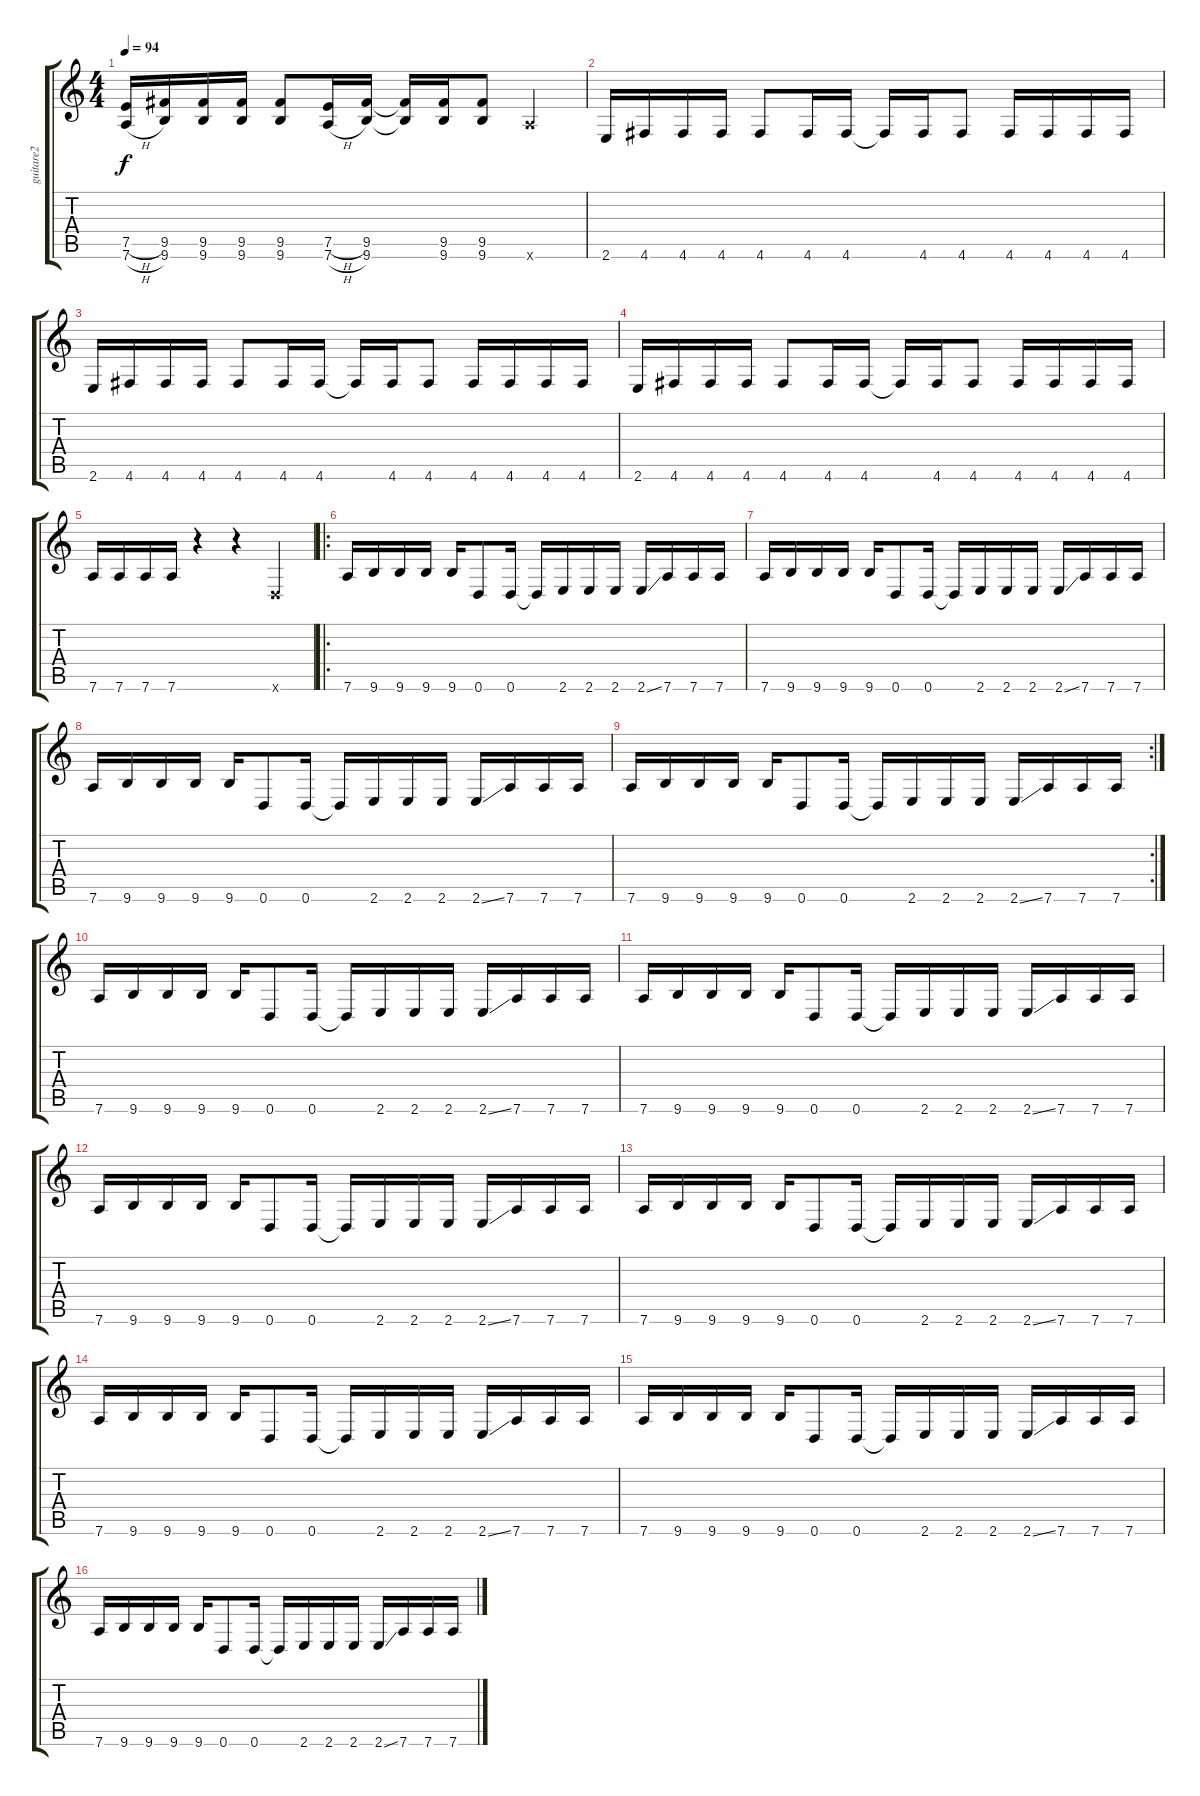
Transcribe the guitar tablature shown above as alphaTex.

\track ("guitare2" "guitare2") {instrument distortionguitar}
\staff {score tabs}
\tuning (E4 B3 G3 D3 A2 D2) {hide}
\ts (4 4)
\tempo 94
\clef g2
\ks c
(7.5{h} 7.6{h}).16{dy f} (9.5 9.6).16 (9.5 9.6).16 (9.5 9.6).16 (9.5 9.6).8 (7.5{h} 7.6{h}).16 (9.5 9.6).16 (9.5{t} 9.6{t}).16 (9.5 9.6).16 (9.5 9.6).8 7.6{x}.4 |
2.6.16 4.6.16 4.6.16 4.6.16 4.6.8 4.6.16 4.6.16 4.6{t}.16 4.6.16 4.6.8 4.6.16 4.6.16 4.6.16 4.6.16 |
2.6.16 4.6.16 4.6.16 4.6.16 4.6.8 4.6.16 4.6.16 4.6{t}.16 4.6.16 4.6.8 4.6.16 4.6.16 4.6.16 4.6.16 |
2.6.16 4.6.16 4.6.16 4.6.16 4.6.8 4.6.16 4.6.16 4.6{t}.16 4.6.16 4.6.8 4.6.16 4.6.16 4.6.16 4.6.16 |
7.6.16 7.6.16 7.6.16 7.6.16 r.4 r.4 0.6{x}.4 |
\ro
7.6.16 9.6.16 9.6.16 9.6.16 9.6.16 0.6.8 0.6.16 0.6{t}.16 2.6.16 2.6.16 2.6.16 2.6{ss}.16 7.6.16 7.6.16 7.6.16 |
7.6.16 9.6.16 9.6.16 9.6.16 9.6.16 0.6.8 0.6.16 0.6{t}.16 2.6.16 2.6.16 2.6.16 2.6{ss}.16 7.6.16 7.6.16 7.6.16 |
7.6.16 9.6.16 9.6.16 9.6.16 9.6.16 0.6.8 0.6.16 0.6{t}.16 2.6.16 2.6.16 2.6.16 2.6{ss}.16 7.6.16 7.6.16 7.6.16 |
\rc 2
7.6.16 9.6.16 9.6.16 9.6.16 9.6.16 0.6.8 0.6.16 0.6{t}.16 2.6.16 2.6.16 2.6.16 2.6{ss}.16 7.6.16 7.6.16 7.6.16 |
7.6.16 9.6.16 9.6.16 9.6.16 9.6.16 0.6.8 0.6.16 0.6{t}.16 2.6.16 2.6.16 2.6.16 2.6{ss}.16 7.6.16 7.6.16 7.6.16 |
7.6.16 9.6.16 9.6.16 9.6.16 9.6.16 0.6.8 0.6.16 0.6{t}.16 2.6.16 2.6.16 2.6.16 2.6{ss}.16 7.6.16 7.6.16 7.6.16 |
7.6.16 9.6.16 9.6.16 9.6.16 9.6.16 0.6.8 0.6.16 0.6{t}.16 2.6.16 2.6.16 2.6.16 2.6{ss}.16 7.6.16 7.6.16 7.6.16 |
7.6.16 9.6.16 9.6.16 9.6.16 9.6.16 0.6.8 0.6.16 0.6{t}.16 2.6.16 2.6.16 2.6.16 2.6{ss}.16 7.6.16 7.6.16 7.6.16 |
7.6.16 9.6.16 9.6.16 9.6.16 9.6.16 0.6.8 0.6.16 0.6{t}.16 2.6.16 2.6.16 2.6.16 2.6{ss}.16 7.6.16 7.6.16 7.6.16 |
7.6.16 9.6.16 9.6.16 9.6.16 9.6.16 0.6.8 0.6.16 0.6{t}.16 2.6.16 2.6.16 2.6.16 2.6{ss}.16 7.6.16 7.6.16 7.6.16 |
7.6.16 9.6.16 9.6.16 9.6.16 9.6.16 0.6.8 0.6.16 0.6{t}.16 2.6.16 2.6.16 2.6.16 2.6{ss}.16 7.6.16 7.6.16 7.6.16
